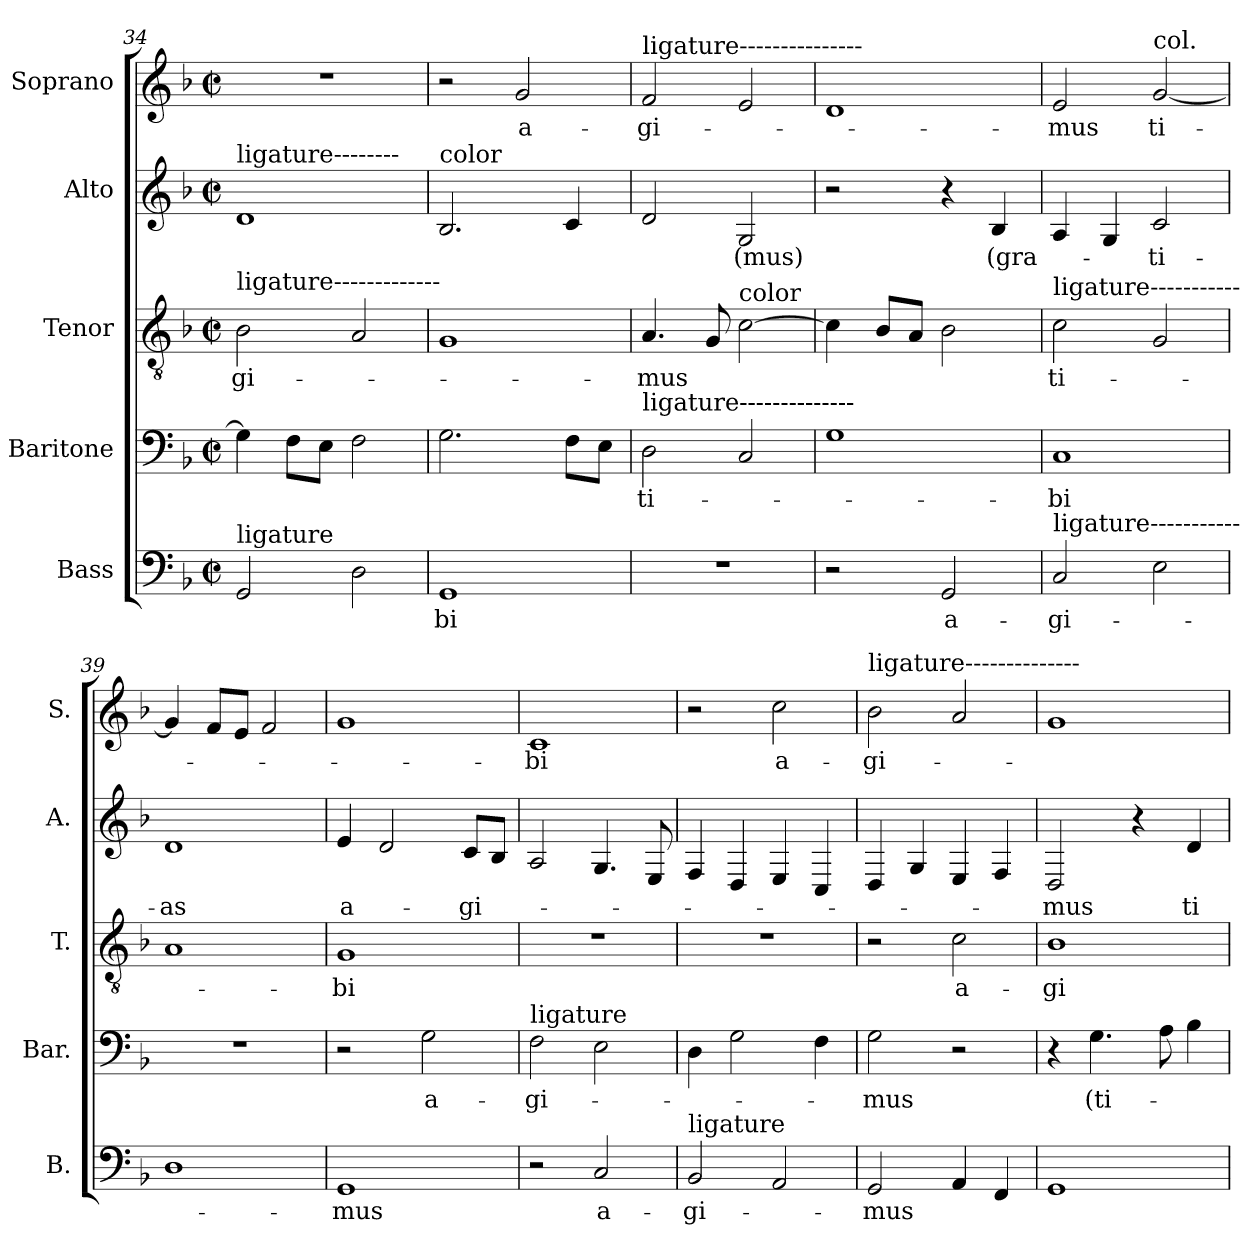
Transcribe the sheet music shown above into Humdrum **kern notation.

**kern	**text	**kern	**text	**kern	**text	**kern	**text	**kern	**text
*part5	*part5	*part4	*part4	*part3	*part3	*part2	*part2	*part1	*part1
*staff5	*staff5	*staff4	*staff4	*staff3	*staff3	*staff2	*staff2	*staff1	*staff1
*I"Bass	*	*I"Baritone	*	*I"Tenor	*	*I"Alto	*	*I"Soprano	*
*I'B.	*	*I'Bar.	*	*I'T.	*	*I'A.	*	*I'S.	*
*clefF4	*	*clefF4	*	*clefGv2	*	*clefG2	*	*clefG2	*
*k[b-]	*	*k[b-]	*	*k[b-]	*	*k[b-]	*	*k[b-]	*
*M2/2	*	*M2/2	*	*M2/2	*	*M2/2	*	*M2/2	*
*met(c|)	*	*met(c|)	*	*met(c|)	*	*met(c|)	*	*met(c|)	*
=34	=34	=34	=34	=34	=34	=34	=34	=34	=34
!	!	!	!	!	!	!LO:TX:a:t=ligature--------	!	!	!
!	!	!	!	!LO:TX:a:t=ligature-------------	!	!	!	!	!
!LO:TX:a:t=ligature	!	!	!	!	!	!	!	!	!
!	!	!	!	!	!LO:LY:b	!	!	!	!
2GG/	.	4G\]	.	2B-\	-gi-	1d	.	1r	.
.	.	8F\L	.	.	.	.	.	.	.
.	.	8E\J	.	.	.	.	.	.	.
2D\	.	2F\	.	2A/	.	.	.	.	.
=35	=35	=35	=35	=35	=35	=35	=35	=35	=35
!	!	!	!	!	!	!LO:TX:a:t=color	!	!	!
!	!LO:LY:b	!	!	!	!	!	!	!	!
1GG	-bi	2.G\	.	1G	.	2.B-/	.	2r	.
!	!	!	!	!	!	!	!	!	!LO:LY:b
.	.	.	.	.	.	.	.	2g/	a-
.	.	8F\L	.	.	.	4c/	.	.	.
.	.	8E\J	.	.	.	.	.	.	.
=36	=36	=36	=36	=36	=36	=36	=36	=36	=36
!	!	!	!	!	!	!	!	!LO:TX:a:t=ligature---------------	!
!	!	!LO:TX:a:t=ligature--------------	!	!	!	!	!	!	!
!	!	!	!LO:LY:b	!	!LO:LY:b	!	!	!	!LO:LY:b
1r	.	2D\	ti-	4.A/	-mus	2d/	.	2f/	-gi-
.	.	.	.	8G/	.	.	.	.	.
!	!	!	!	!LO:TX:a:t=color	!	!	!	!	!
!	!	!	!	!	!	!	!LO:LY:b	!	!
.	.	2C/	.	[2c\	.	2G/	(mus)	2e/	.
=37	=37	=37	=37	=37	=37	=37	=37	=37	=37
2r	.	1G	.	4c\]	.	2r	.	1d	.
.	.	.	.	8B-/L	.	.	.	.	.
.	.	.	.	8A/J	.	.	.	.	.
!	!LO:LY:b	!	!	!	!	!	!	!	!
2GG/	a-	.	.	2B-\	.	4r	.	.	.
!	!	!	!	!	!	!	!LO:LY:b	!	!
.	.	.	.	.	.	4B-/	(gra-	.	.
=38	=38	=38	=38	=38	=38	=38	=38	=38	=38
!	!	!	!	!LO:TX:a:t=ligature-----------	!	!	!	!	!
!LO:TX:a:t=ligature-----------	!	!	!	!	!	!	!	!	!
!	!LO:LY:b	!	!LO:LY:b	!	!LO:LY:b	!	!	!	!LO:LY:b
2C/	-gi-	1C	-bi	2c\	ti-	4A/	.	2e/	mus
.	.	.	.	.	.	4G/	.	.	.
!	!	!	!	!	!	!	!	!LO:TX:a:t=col.	!
!	!	!	!	!	!	!	!LO:LY:b	!	!LO:LY:b
2E\	.	.	.	2G/	.	2c/	-ti-	[2g/	ti-
=39	=39	=39	=39	=39	=39	=39	=39	=39	=39
!	!	!	!	!	!	!	!LO:LY:b	!	!
1D	.	1r	.	1A	.	1d	-as	4g/]	.
.	.	.	.	.	.	.	.	8f/L	.
.	.	.	.	.	.	.	.	8e/J	.
.	.	.	.	.	.	.	.	2f/	.
=40	=40	=40	=40	=40	=40	=40	=40	=40	=40
!	!LO:LY:b	!	!	!	!LO:LY:b	!	!LO:LY:b	!	!
1GG	-mus	2r	.	1G	-bi	4e/	a-	1g	.
.	.	.	.	.	.	2d/	.	.	.
!	!	!	!LO:LY:b	!	!	!	!	!	!
.	.	2G\	a-	.	.	.	.	.	.
!	!	!	!	!	!	!	!LO:LY:b	!	!
.	.	.	.	.	.	8c/L	gi-	.	.
.	.	.	.	.	.	8B-/J	.	.	.
=41	=41	=41	=41	=41	=41	=41	=41	=41	=41
!	!	!LO:TX:a:t=ligature	!	!	!	!	!	!	!
!	!	!	!LO:LY:b	!	!	!	!	!	!LO:LY:b
2r	.	2F\	-gi-	1r	.	2A/	.	1c	-bi
!	!LO:LY:b	!	!	!	!	!	!	!	!
2C/	a-	2E\	.	.	.	4.G/	.	.	.
.	.	.	.	.	.	8E/	.	.	.
=42	=42	=42	=42	=42	=42	=42	=42	=42	=42
!LO:TX:a:t=ligature	!	!	!	!	!	!	!	!	!
!	!LO:LY:b	!	!	!	!	!	!	!	!
2BB-/	-gi-	4D\	.	1r	.	4F/	.	2r	.
.	.	2G\	.	.	.	4D/	.	.	.
!	!	!	!	!	!	!	!	!	!LO:LY:b
2AA/	.	.	.	.	.	4E/	.	2cc\	a-
.	.	4F\	.	.	.	4C/	.	.	.
=43	=43	=43	=43	=43	=43	=43	=43	=43	=43
!	!	!	!	!	!	!	!	!LO:TX:a:t=ligature--------------	!
!	!LO:LY:b	!	!LO:LY:b	!	!	!	!	!	!LO:LY:b
2GG/	-mus	2G\	mus	2r	.	4D/	.	2b-\	-gi-
.	.	.	.	.	.	4G/	.	.	.
!	!	!	!	!	!LO:LY:b	!	!	!	!
4AA/	.	2r	.	2c\	a-	4E/	.	2a/	.
4FF/	.	.	.	.	.	4F/	.	.	.
=44	=44	=44	=44	=44	=44	=44	=44	=44	=44
!	!	!	!	!	!LO:LY:b	!	!LO:LY:b	!	!
1GG	.	4r	.	1B-	-gi-	2D/	mus	1g	.
!	!	!	!LO:LY:b	!	!	!	!	!	!
.	.	4.G\	(ti-	.	.	.	.	.	.
.	.	.	.	.	.	4r	.	.	.
.	.	8A\	.	.	.	.	.	.	.
!	!	!	!	!	!	!	!LO:LY:b	!	!
.	.	4B-\	.	.	.	4d/	ti-	.	.
=	=	=	=	=	=	=	=	=	=
*-	*-	*-	*-	*-	*-	*-	*-	*-	*-
